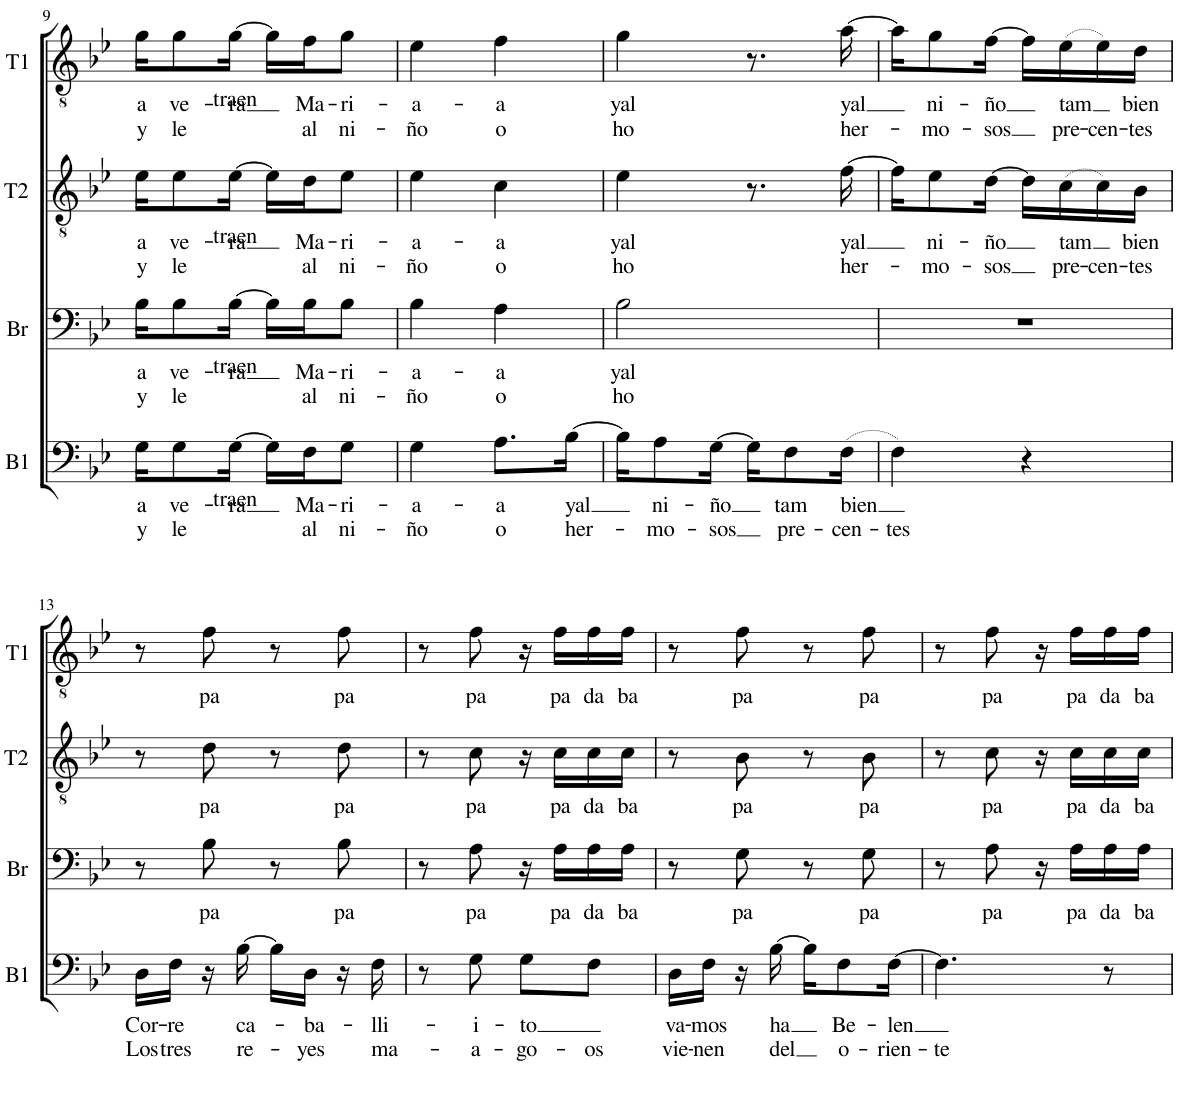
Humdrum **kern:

**kern	**text	**text	**kern	**text	**text	**kern	**text	**text	**kern	**text	**text
*part4	*part4	*part4	*part3	*part3	*part3	*part2	*part2	*part2	*part1	*part1	*part1
*staff4	*staff4	*staff4	*staff3	*staff3	*staff3	*staff2	*staff2	*staff2	*staff1	*staff1	*staff1
*I"B1	*	*	*I"Br	*	*	*I"T2	*	*	*I"T1	*	*
*I'B1	*	*	*I'Br	*	*	*I'T2	*	*	*I'T1	*	*
!!LO:PB:g=z
*clefF4	*	*	*clefF4	*	*	*clefGv2	*	*	*clefGv2	*	*
*k[b-e-]	*	*	*k[b-e-]	*	*	*k[b-e-]	*	*	*k[b-e-]	*	*
*M2/4	*	*	*M2/4	*	*	*M2/4	*	*	*M2/4	*	*
=9	=9	=9	=9	=9	=9	=9	=9	=9	=9	=9	=9
!	!LO:LY:b	!LO:LY:b	!	!LO:LY:b	!LO:LY:b	!	!LO:LY:b	!LO:LY:b	!	!LO:LY:b	!LO:LY:b
16G\KL	a	y	16B-\KL	a	y	16e-\KL	a	y	16g\KL	a	y
!	!LO:LY:b	!LO:LY:b	!	!LO:LY:b	!LO:LY:b	!	!LO:LY:b	!LO:LY:b	!	!LO:LY:b	!LO:LY:b
8G\	ve-	le	8B-\	ve-	le	8e-\	ve-	le	8g\	ve-	le
!	!LO:LY:b	!LO:LY:b	!	!LO:LY:b	!LO:LY:b	!	!LO:LY:b	!LO:LY:b	!	!LO:LY:b	!LO:LY:b
[16G\Jk	-ra	traen	[16B-\Jk	-ra	traen	[16e-\Jk	-ra	traen	[16g\Jk	-ra	traen
16G\LL]	.	.	16B-\LL]	.	.	16e-\LL]	.	.	16g\LL]	.	.
!	!LO:LY:b	!LO:LY:b	!	!LO:LY:b	!LO:LY:b	!	!LO:LY:b	!LO:LY:b	!	!LO:LY:b	!LO:LY:b
16F\J	Ma-	al	16B-\J	Ma-	al	16d\J	Ma-	al	16f\J	Ma-	al
!	!LO:LY:b	!LO:LY:b	!	!LO:LY:b	!LO:LY:b	!	!LO:LY:b	!LO:LY:b	!	!LO:LY:b	!LO:LY:b
8G\J	-ri-	ni-	8B-\J	-ri-	ni-	8e-\J	-ri-	ni-	8g\J	-ri-	ni-
=10	=10	=10	=10	=10	=10	=10	=10	=10	=10	=10	=10
!	!LO:LY:b	!LO:LY:b	!	!LO:LY:b	!LO:LY:b	!	!LO:LY:b	!LO:LY:b	!	!LO:LY:b	!LO:LY:b
4G\	-a-	-ño	4B-\	-a-	-ño	4e-\	-a-	-ño	4e-\	-a-	-ño
!	!LO:LY:b	!LO:LY:b	!	!LO:LY:b	!LO:LY:b	!	!LO:LY:b	!LO:LY:b	!	!LO:LY:b	!LO:LY:b
8.A\L	-a	o	4A\	-a	o	4c\	-a	o	4f\	-a	o
!	!LO:LY:b	!LO:LY:b	!	!	!	!	!	!	!	!	!
[16B-\Jk	yal	her-	.	.	.	.	.	.	.	.	.
=11	=11	=11	=11	=11	=11	=11	=11	=11	=11	=11	=11
!	!	!	!	!LO:LY:b	!LO:LY:b	!	!LO:LY:b	!LO:LY:b	!	!LO:LY:b	!LO:LY:b
16B-\KL]	.	.	2B-\	yal	ho	4e-\	yal	ho	4g\	yal	ho
!	!LO:LY:b	!LO:LY:b	!	!	!	!	!	!	!	!	!
8A\	ni-	-mo-	.	.	.	.	.	.	.	.	.
!	!LO:LY:b	!LO:LY:b	!	!	!	!	!	!	!	!	!
[16G\Jk	-ño	-sos	.	.	.	.	.	.	.	.	.
16G\KL]	.	.	.	.	.	8.r	.	.	8.r	.	.
!	!LO:LY:b	!LO:LY:b	!	!	!	!	!	!	!	!	!
8F\	tam	pre-	.	.	.	.	.	.	.	.	.
!	!LO:LY:b	!LO:LY:b	!	!	!	!	!LO:LY:b	!LO:LY:b	!	!LO:LY:b	!LO:LY:b
(16F\Jk	bien	-cen-	.	.	.	[16f\	yal	her-	[16a\	yal	her-
=12	=12	=12	=12	=12	=12	=12	=12	=12	=12	=12	=12
!	!	!LO:LY:b	!	!	!	!	!	!	!	!	!
4F\)	.	-tes	2r	.	.	16f\KL]	.	.	16a\KL]	.	.
!	!	!	!	!	!	!	!LO:LY:b	!LO:LY:b	!	!LO:LY:b	!LO:LY:b
.	.	.	.	.	.	8e-\	ni-	-mo-	8g\	ni-	-mo-
!	!	!	!	!	!	!	!LO:LY:b	!LO:LY:b	!	!LO:LY:b	!LO:LY:b
.	.	.	.	.	.	[16d\Jk	-ño	-sos	[16f\Jk	-ño	-sos
4r	.	.	.	.	.	16d\LL]	.	.	16f\LL]	.	.
!	!	!	!	!	!	!	!LO:LY:b	!LO:LY:b	!	!LO:LY:b	!LO:LY:b
.	.	.	.	.	.	(16c\	tam	pre-	(16e-\	tam	pre-
!	!	!	!	!	!	!	!	!LO:LY:b	!	!	!LO:LY:b
.	.	.	.	.	.	16c\)	.	-cen-	16e-\)	.	-cen-
!	!	!	!	!	!	!	!LO:LY:b	!LO:LY:b	!	!LO:LY:b	!LO:LY:b
.	.	.	.	.	.	16B-\JJ	bien	-tes	16d\JJ	bien	-tes
!!LO:LB:g=z
=13	=13	=13	=13	=13	=13	=13	=13	=13	=13	=13	=13
!	!LO:LY:b	!LO:LY:b	!	!	!	!	!	!	!	!	!
16D\LL	Cor-	Los	8r	.	.	8r	.	.	8r	.	.
!	!LO:LY:b	!LO:LY:b	!	!	!	!	!	!	!	!	!
16F\JJ	-re	tres	.	.	.	.	.	.	.	.	.
!	!	!	!	!LO:LY:b	!	!	!LO:LY:b	!	!	!LO:LY:b	!
16r	.	.	8B-\	pa	.	8d\	pa	.	8f\	pa	.
!	!LO:LY:b	!LO:LY:b	!	!	!	!	!	!	!	!	!
[16B-\	ca-	re-	.	.	.	.	.	.	.	.	.
16B-\LL]	.	.	8r	.	.	8r	.	.	8r	.	.
!	!LO:LY:b	!LO:LY:b	!	!	!	!	!	!	!	!	!
16D\JJ	-ba-	-yes	.	.	.	.	.	.	.	.	.
!	!	!	!	!LO:LY:b	!	!	!LO:LY:b	!	!	!LO:LY:b	!
16r	.	.	8B-\	pa	.	8d\	pa	.	8f\	pa	.
!	!LO:LY:b	!LO:LY:b	!	!	!	!	!	!	!	!	!
16F\	-lli-	ma-	.	.	.	.	.	.	.	.	.
=14	=14	=14	=14	=14	=14	=14	=14	=14	=14	=14	=14
8r	.	.	8r	.	.	8r	.	.	8r	.	.
!	!LO:LY:b	!LO:LY:b	!	!LO:LY:b	!	!	!LO:LY:b	!	!	!LO:LY:b	!
8G\	-i-	-a-	8A\	pa	.	8c\	pa	.	8f\	pa	.
!	!LO:LY:b	!LO:LY:b	!	!	!	!	!	!	!	!	!
8G\L	-to	-go-	16r	.	.	16r	.	.	16r	.	.
!	!	!	!	!LO:LY:b	!	!	!LO:LY:b	!	!	!LO:LY:b	!
.	.	.	16A\LL	pa	.	16c\LL	pa	.	16f\LL	pa	.
!	!	!LO:LY:b	!	!LO:LY:b	!	!	!LO:LY:b	!	!	!LO:LY:b	!
8F\J	.	-os	16A\	da	.	16c\	da	.	16f\	da	.
!	!	!	!	!LO:LY:b	!	!	!LO:LY:b	!	!	!LO:LY:b	!
.	.	.	16A\JJ	ba	.	16c\JJ	ba	.	16f\JJ	ba	.
=15	=15	=15	=15	=15	=15	=15	=15	=15	=15	=15	=15
!	!LO:LY:b	!LO:LY:b	!	!	!	!	!	!	!	!	!
16D\LL	va-	vie-	8r	.	.	8r	.	.	8r	.	.
!	!LO:LY:b	!LO:LY:b	!	!	!	!	!	!	!	!	!
16F\JJ	-mos	-nen	.	.	.	.	.	.	.	.	.
!	!	!	!	!LO:LY:b	!	!	!LO:LY:b	!	!	!LO:LY:b	!
16r	.	.	8G\	pa	.	8B-\	pa	.	8f\	pa	.
!	!LO:LY:b	!LO:LY:b	!	!	!	!	!	!	!	!	!
[16B-\	ha	del	.	.	.	.	.	.	.	.	.
16B-\KL]	.	.	8r	.	.	8r	.	.	8r	.	.
!	!LO:LY:b	!LO:LY:b	!	!	!	!	!	!	!	!	!
8F\	Be-	o-	.	.	.	.	.	.	.	.	.
!	!	!	!	!LO:LY:b	!	!	!LO:LY:b	!	!	!LO:LY:b	!
.	.	.	8G\	pa	.	8B-\	pa	.	8f\	pa	.
!	!LO:LY:b	!LO:LY:b	!	!	!	!	!	!	!	!	!
[16F\Jk	-len	-rien-	.	.	.	.	.	.	.	.	.
=16	=16	=16	=16	=16	=16	=16	=16	=16	=16	=16	=16
!	!	!LO:LY:b	!	!	!	!	!	!	!	!	!
4.F\]	.	-te	8r	.	.	8r	.	.	8r	.	.
!	!	!	!	!LO:LY:b	!	!	!LO:LY:b	!	!	!LO:LY:b	!
.	.	.	8A\	pa	.	8c\	pa	.	8f\	pa	.
.	.	.	16r	.	.	16r	.	.	16r	.	.
!	!	!	!	!LO:LY:b	!	!	!LO:LY:b	!	!	!LO:LY:b	!
.	.	.	16A\LL	pa	.	16c\LL	pa	.	16f\LL	pa	.
!	!	!	!	!LO:LY:b	!	!	!LO:LY:b	!	!	!LO:LY:b	!
8r	.	.	16A\	da	.	16c\	da	.	16f\	da	.
!	!	!	!	!LO:LY:b	!	!	!LO:LY:b	!	!	!LO:LY:b	!
.	.	.	16A\JJ	ba	.	16c\JJ	ba	.	16f\JJ	ba	.
=	=	=	=	=	=	=	=	=	=	=	=
*-	*-	*-	*-	*-	*-	*-	*-	*-	*-	*-	*-
